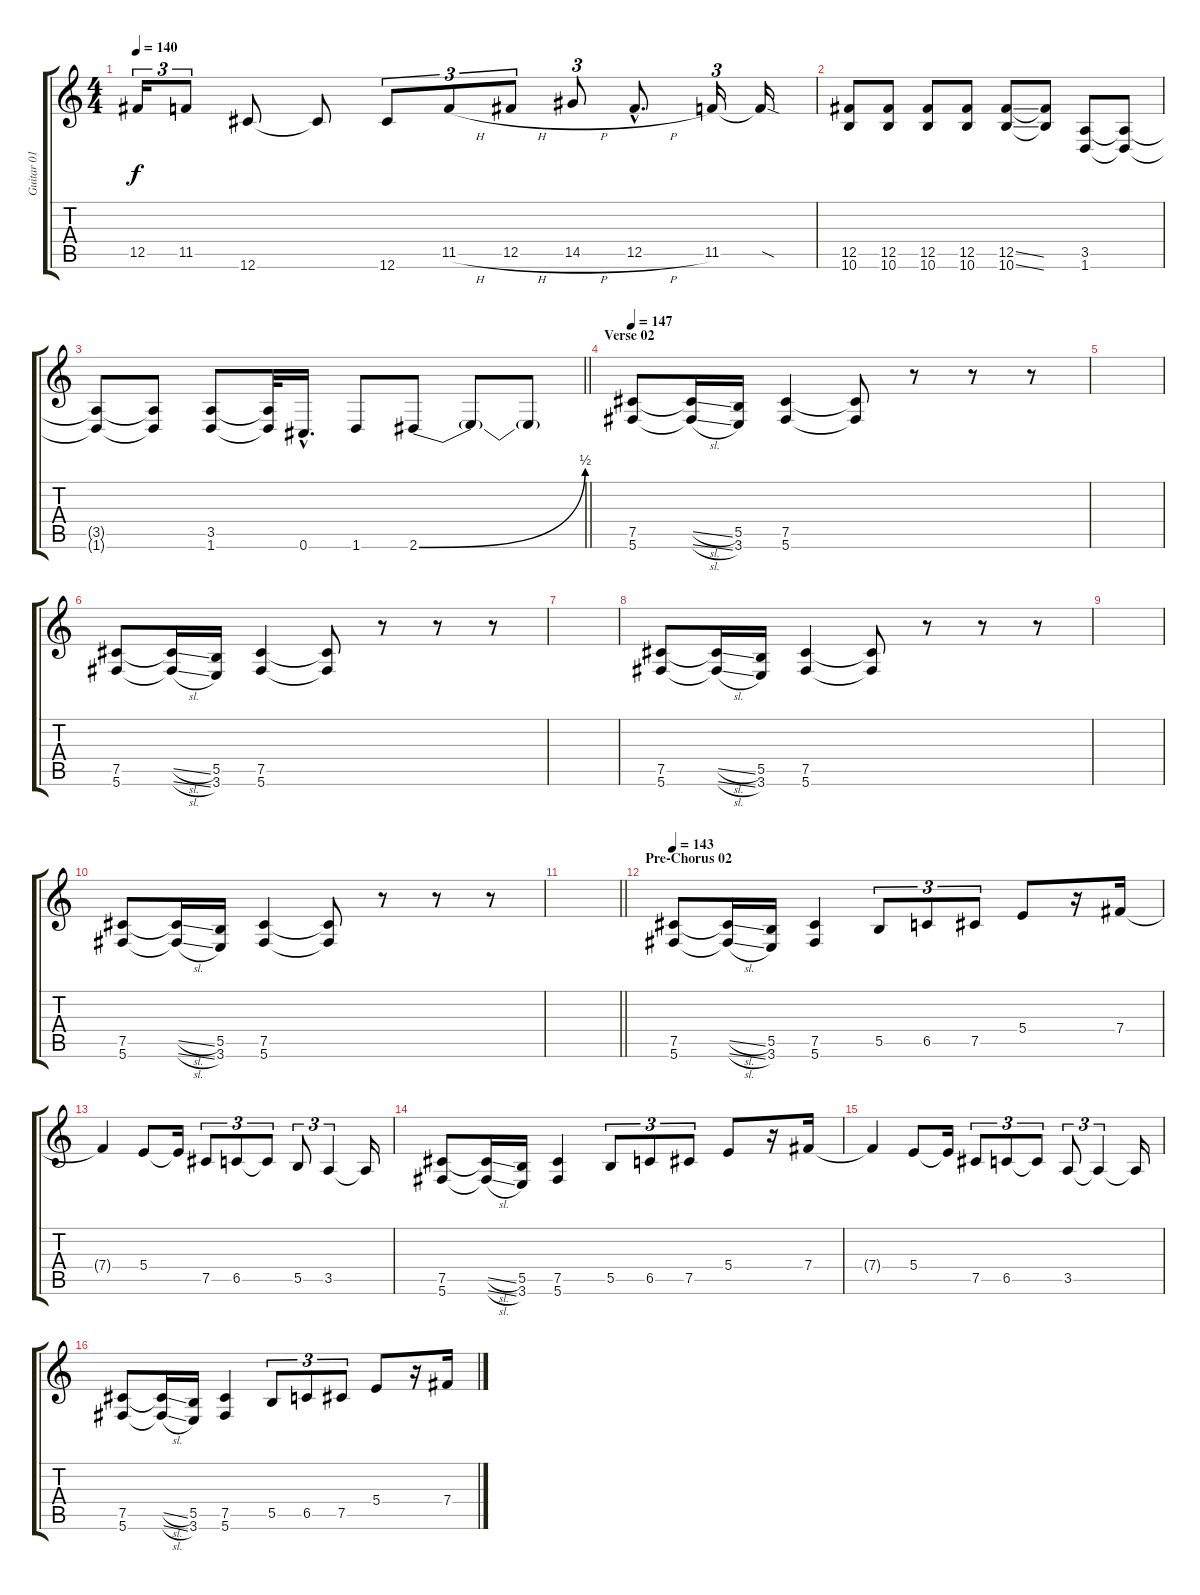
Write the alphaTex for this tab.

\track ("Guitar 01" "Guitar 01") {instrument distortionguitar}
\staff {score tabs}
\tuning (Db4 Ab3 E3 B2 Gb2 Db2) {hide}
\ts (4 4)
\tempo 140
\clef g2
\ks c
12.5{t}.16{tu (3 2) dy f} 11.5.8{tu (3 2)} 12.6.8 12.6{t}.8 12.6.8{tu (3 2)} 11.5{h}.8{tu (3 2)} 12.5{h}.8{tu (3 2)} 14.5{h}.8{tu (3 2)} 12.5{h hac}.8{d} 11.5.16{tu (3 2)} 11.5{sod t}.16 |
(12.5 10.6).8 (12.5 10.6).8 (12.5 10.6).8 (12.5 10.6).8 (12.5{ss} 10.6{ss}).8 (12.5{t} 10.6{t}).8 (3.5 1.6).8 (3.5{t} 1.6{t}).8 |
\barLineRight lightlight
(3.5{t} 1.6{t}).8 (3.5{t} 1.6{t}).8 (3.5 1.6).8 (3.5{t} 1.6{t}).32 0.6{hac}.16{d} 1.6.8 2.6{be (bend 0 0 60 2)}.8 2.6{t}.8 2.6{t}.8 |
\section ("" "Verse 02")
\tempo 147
(7.5 5.6).8 (7.5{sl t} 5.6{sl t}).16 (5.5 3.6).16 (7.5 5.6).4 (7.5{t} 5.6{t}).8 r.8 r.8 r.8 |
|
(7.5 5.6).8 (7.5{sl t} 5.6{sl t}).16 (5.5 3.6).16 (7.5 5.6).4 (7.5{t} 5.6{t}).8 r.8 r.8 r.8 |
|
(7.5 5.6).8 (7.5{sl t} 5.6{sl t}).16 (5.5 3.6).16 (7.5 5.6).4 (7.5{t} 5.6{t}).8 r.8 r.8 r.8 |
|
(7.5 5.6).8 (7.5{sl t} 5.6{sl t}).16 (5.5 3.6).16 (7.5 5.6).4 (7.5{t} 5.6{t}).8 r.8 r.8 r.8 |
\barLineRight lightlight
|
\section ("" "Pre-Chorus 02")
\tempo 143
(7.5 5.6).8 (7.5{sl t} 5.6{sl t}).16 (5.5 3.6).16 (7.5 5.6).4 5.5.8{tu (3 2)} 6.5.8{tu (3 2)} 7.5.8{tu (3 2)} 5.4.8 r.16 7.4.16 |
7.4{t}.4 5.4.8 5.4{t}.16 7.5.8{tu (3 2)} 6.5.8{tu (3 2)} 6.5{t}.8{tu (3 2)} 5.5.8{tu (3 2)} 3.5.4{tu (3 2)} 3.5{t}.16 |
(7.5 5.6).8 (7.5{sl t} 5.6{sl t}).16 (5.5 3.6).16 (7.5 5.6).4 5.5.8{tu (3 2)} 6.5.8{tu (3 2)} 7.5.8{tu (3 2)} 5.4.8 r.16 7.4.16 |
7.4{t}.4 5.4.8 5.4{t}.16 7.5.8{tu (3 2)} 6.5.8{tu (3 2)} 6.5{t}.8{tu (3 2)} 3.5.8{tu (3 2)} 3.5{t}.4{tu (3 2)} 3.5{t}.16 |
(7.5 5.6).8 (7.5{sl t} 5.6{sl t}).16 (5.5 3.6).16 (7.5 5.6).4 5.5.8{tu (3 2)} 6.5.8{tu (3 2)} 7.5.8{tu (3 2)} 5.4.8 r.16 7.4.16
